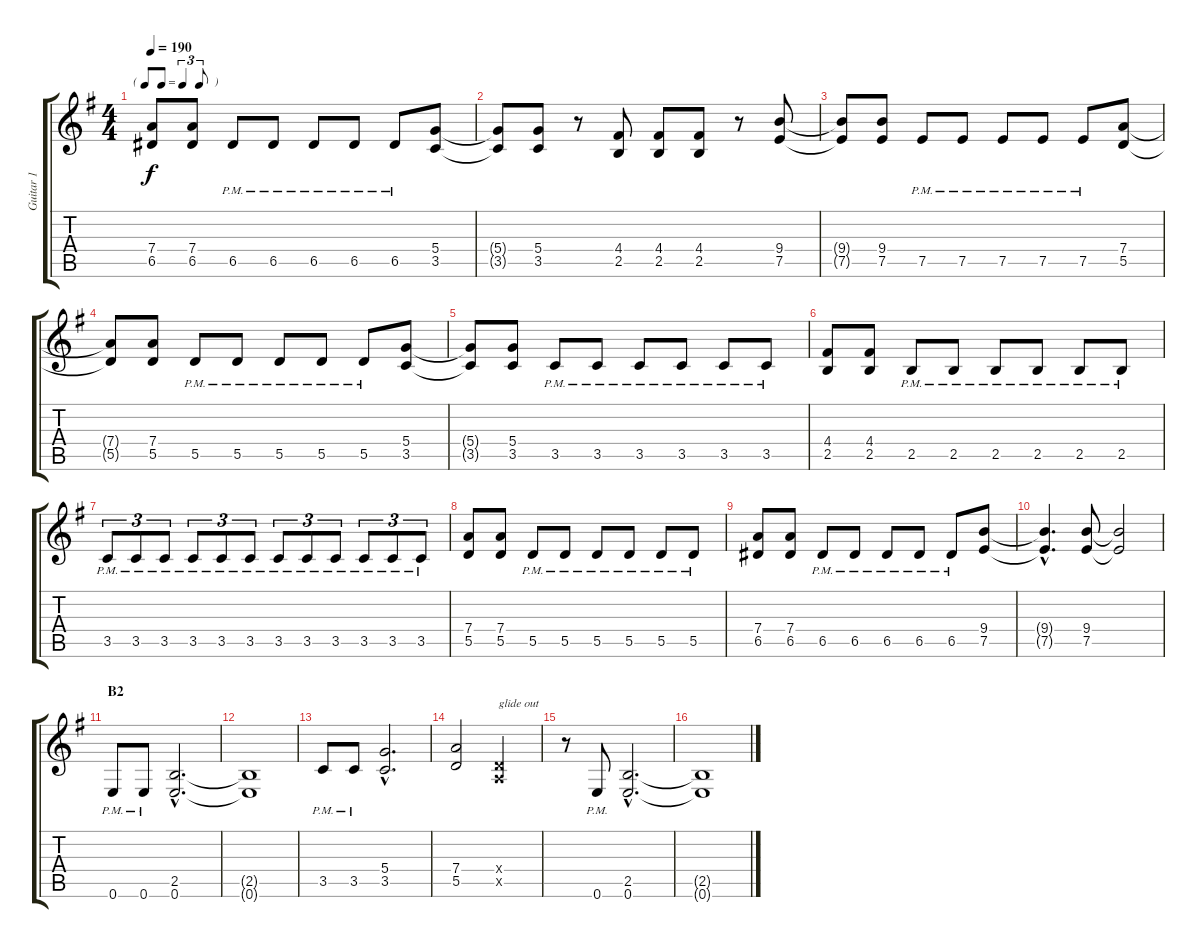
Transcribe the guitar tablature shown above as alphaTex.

\track ("Guitar 1" "Guitar 1") {instrument distortionguitar}
\staff {score tabs}
\tuning (E4 B3 G3 D3 A2 E2) {hide}
\ts (4 4)
\tf triplet8th
\tempo 190
\clef g2
\ks g
(7.4 6.5).8{dy f} (7.4 6.5).8 6.5{pm}.8 6.5{pm}.8 6.5{pm}.8 6.5{pm}.8 6.5{pm}.8 (5.4 3.5).8 |
(5.4{t} 3.5{t}).8 (5.4 3.5).8 r.8 (4.4 2.5).8 (4.4 2.5).8 (4.4 2.5).8 r.8 (9.4 7.5).8 |
(9.4{t} 7.5{t}).8 (9.4 7.5).8 7.5{pm}.8 7.5{pm}.8 7.5{pm}.8 7.5{pm}.8 7.5{pm}.8 (7.4 5.5).8 |
(7.4{t} 5.5{t}).8 (7.4 5.5).8 5.5{pm}.8 5.5{pm}.8 5.5{pm}.8 5.5{pm}.8 5.5{pm}.8 (5.4 3.5).8 |
(5.4{t} 3.5{t}).8 (5.4 3.5).8 3.5{pm}.8 3.5{pm}.8 3.5{pm}.8 3.5{pm}.8 3.5{pm}.8 3.5{pm}.8 |
(4.4 2.5).8 (4.4 2.5).8 2.5{pm}.8 2.5{pm}.8 2.5{pm}.8 2.5{pm}.8 2.5{pm}.8 2.5{pm}.8 |
3.5{pm}.8{tu (3 2)} 3.5{pm}.8{tu (3 2)} 3.5{pm}.8{tu (3 2)} 3.5{pm}.8{tu (3 2)} 3.5{pm}.8{tu (3 2)} 3.5{pm}.8{tu (3 2)} 3.5{pm}.8{tu (3 2)} 3.5{pm}.8{tu (3 2)} 3.5{pm}.8{tu (3 2)} 3.5{pm}.8{tu (3 2)} 3.5{pm}.8{tu (3 2)} 3.5{pm}.8{tu (3 2)} |
(7.4 5.5).8 (7.4 5.5).8 5.5{pm}.8 5.5{pm}.8 5.5{pm}.8 5.5{pm}.8 5.5{pm}.8 5.5{pm}.8 |
(7.4 6.5).8 (7.4 6.5).8 6.5{pm}.8 6.5{pm}.8 6.5{pm}.8 6.5{pm}.8 6.5{pm}.8 (9.4 7.5).8 |
(9.4{hac t} 7.5{hac t}).4{d} (9.4 7.5).8 (9.4{t} 7.5{t}).2 |
\section ("" "B2")
0.6{pm}.8 0.6{pm}.8 (2.5{hac} 0.6{hac}).2{d} |
(2.5{t} 0.6{t}).1 |
3.5{pm}.8 3.5{pm}.8 (5.4{hac} 3.5{hac}).2{d} |
(7.4 5.5).2 (0.4{x} 0.5{x}).2{txt "glide out"} |
r.8 0.6{pm}.8 (2.5{hac} 0.6{hac}).2{d} |
(2.5{t} 0.6{t}).1
